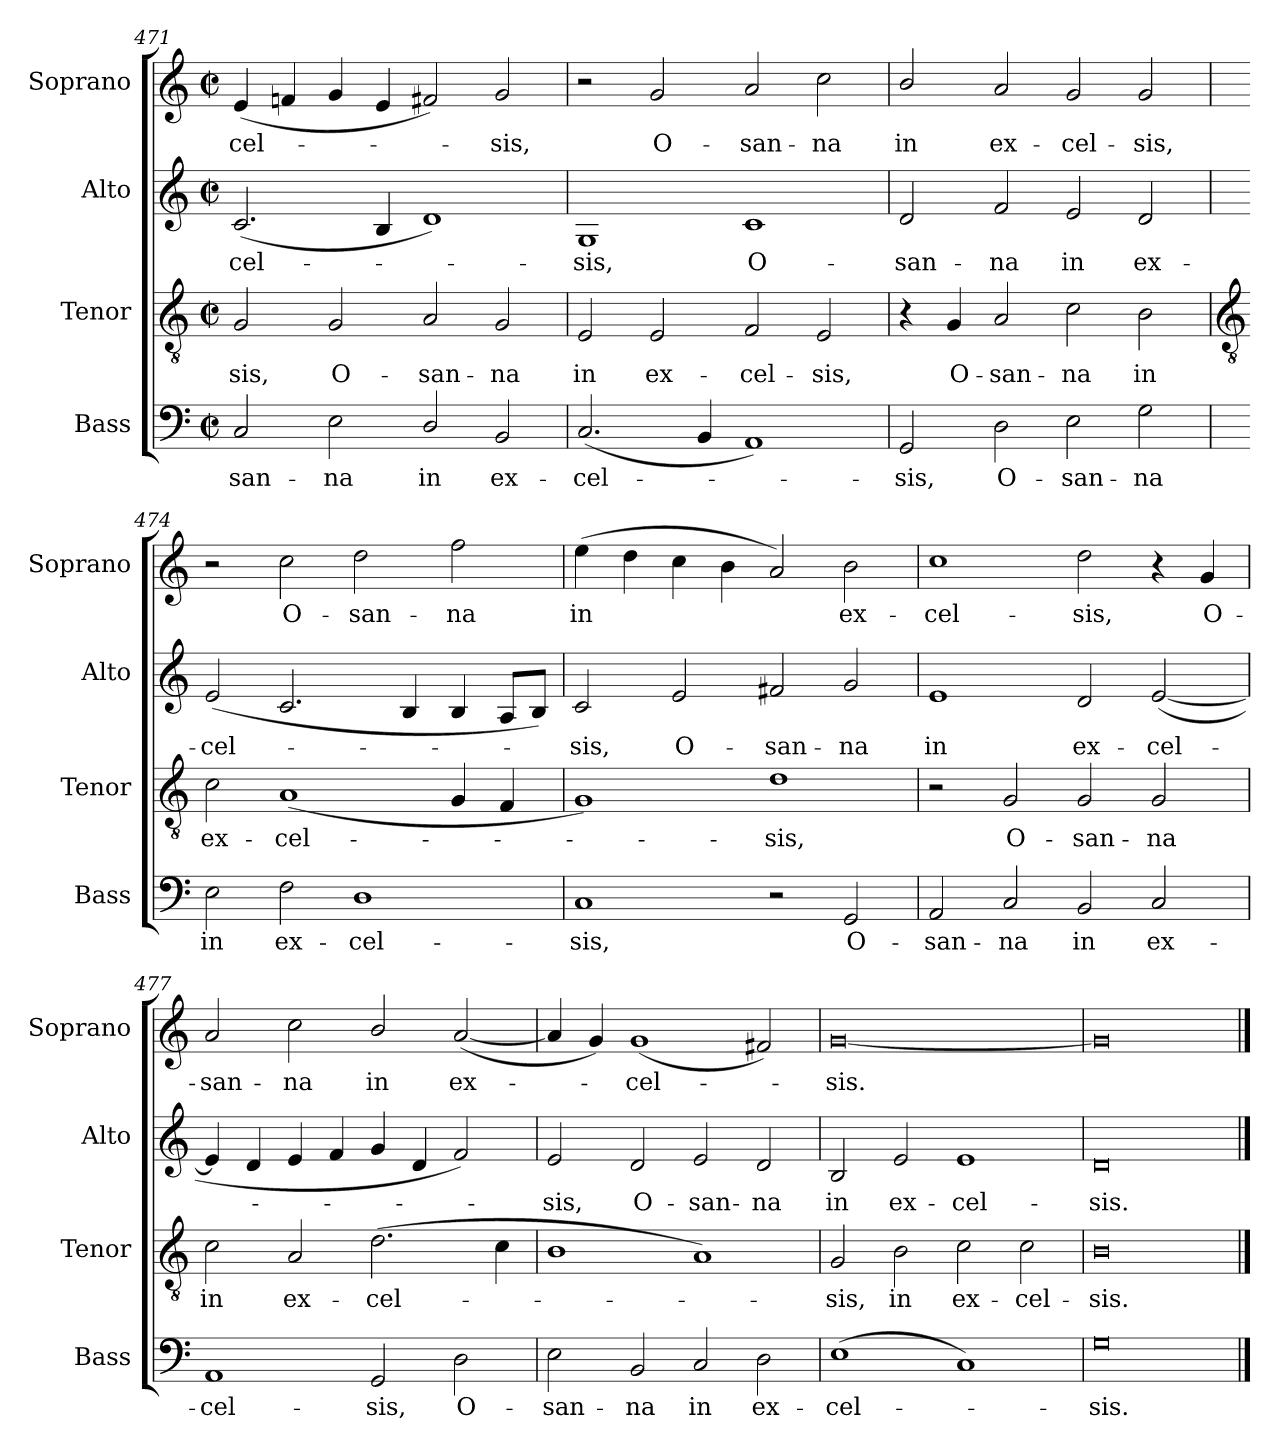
**kern	**text	**kern	**text	**kern	**text	**kern	**text
*part4	*part4	*part3	*part3	*part2	*part2	*part1	*part1
*staff4	*staff4	*staff3	*staff3	*staff2	*staff2	*staff1	*staff1
*I"Bass	*	*I"Tenor	*	*I"Alto	*	*I"Soprano	*
*I'Bass	*	*I'Tenor	*	*I'Alto	*	*I'Soprano	*
*clefF4	*	*clefGv2	*	*clefG2	*	*clefG2	*
*k[]	*	*k[]	*	*k[]	*	*k[]	*
*C:	*	*C:	*	*C:	*	*C:	*
*M4/2	*	*M4/2	*	*M4/2	*	*M4/2	*
*met(c|)	*	*met(c|)	*	*met(c|)	*	*met(c|)	*
=471	=471	=471	=471	=471	=471	=471	=471
!	!LO:LY:b	!	!LO:LY:b	!	!LO:LY:b	!	!LO:LY:b
2C	-san-	2G	-sis,	(<2.c	-cel-	(<4e	-cel-
.	.	.	.	.	.	4fn	.
!	!LO:LY:b	!	!LO:LY:b	!	!	!	!
2E	-na	2G	O-	.	.	4g	.
.	.	.	.	4B	.	4e	.
!	!LO:LY:b	!	!LO:LY:b	!	!	!	!
2D/	in	2A	-san-	1d)	.	2f#X)	.
!	!LO:LY:b	!	!LO:LY:b	!	!	!	!LO:LY:b
2BB	ex-	2G	-na	.	.	2g	sis,
=472	=472	=472	=472	=472	=472	=472	=472
!	!LO:LY:b	!	!LO:LY:b	!	!LO:LY:b	!	!
(<2.C	-cel-	2E	in	1G	sis,	2r	.
!	!	!	!LO:LY:b	!	!	!	!LO:LY:b
.	.	2E	ex-	.	.	2g	O-
4BB	.	.	.	.	.	.	.
!	!	!	!LO:LY:b	!	!LO:LY:b	!	!LO:LY:b
1AA)	.	2F	-cel-	1c	O-	2a	-san-
!	!	!	!LO:LY:b	!	!	!	!LO:LY:b
.	.	2E	-sis,	.	.	2cc	-na
=473	=473	=473	=473	=473	=473	=473	=473
!	!LO:LY:b	!	!	!	!LO:LY:b	!	!LO:LY:b
2GG	sis,	4r	.	2d	-san-	2b/	in
!	!	!	!LO:LY:b	!	!	!	!
.	.	4G	O-	.	.	.	.
!	!LO:LY:b	!	!LO:LY:b	!	!LO:LY:b	!	!LO:LY:b
2D	O-	2A	-san-	2f	-na	2a	ex-
!	!LO:LY:b	!	!LO:LY:b	!	!LO:LY:b	!	!LO:LY:b
2E	-san-	2c	-na	2e	in	2g	-cel-
!	!LO:LY:b	!	!LO:LY:b	!	!LO:LY:b	!	!LO:LY:b
2G	-na	2B	in	2d	ex-	2g	-sis,
!!LO:LB:g=z
=474	=474	=474	=474	=474	=474	=474	=474
*	*	*clefGv2	*	*	*	*	*
!	!LO:LY:b	!	!LO:LY:b	!	!LO:LY:b	!	!
2E	in	2c	ex-	(<2e	-cel-	2r	.
!	!LO:LY:b	!	!LO:LY:b	!	!	!	!LO:LY:b
2F	ex-	(<1A	-cel-	2.c	.	2cc	O-
!	!LO:LY:b	!	!	!	!	!	!LO:LY:b
1D	-cel-	.	.	.	.	2dd	-san-
.	.	.	.	4B	.	.	.
!	!	!	!	!	!	!	!LO:LY:b
.	.	4G	.	4B	.	2ff	-na
.	.	4F	.	8AL	.	.	.
.	.	.	.	8BJ)	.	.	.
=475	=475	=475	=475	=475	=475	=475	=475
!	!LO:LY:b	!	!	!	!LO:LY:b	!	!LO:LY:b
1C	-sis,	1G)	.	2c	sis,	(>4ee	in
.	.	.	.	.	.	4dd	.
!	!	!	!	!	!LO:LY:b	!	!
.	.	.	.	2e	O-	4cc	.
.	.	.	.	.	.	4b	.
!	!	!	!LO:LY:b	!	!LO:LY:b	!	!
2r	.	1d	sis,	2f#X	-san-	2a)	.
!	!LO:LY:b	!	!	!	!LO:LY:b	!	!LO:LY:b
2GG	O-	.	.	2g	-na	2b	ex-
=476	=476	=476	=476	=476	=476	=476	=476
!	!LO:LY:b	!	!	!	!LO:LY:b	!	!LO:LY:b
2AA	-san-	2r	.	1e	in	1cc	-cel-
!	!LO:LY:b	!	!LO:LY:b	!	!	!	!
2C	-na	2G	O-	.	.	.	.
!	!LO:LY:b	!	!LO:LY:b	!	!LO:LY:b	!	!LO:LY:b
2BB	in	2G	-san-	2d	ex-	2dd	-sis,
!	!LO:LY:b	!	!LO:LY:b	!	!LO:LY:b	!	!
2C	ex-	2G	-na	(<[2e	-cel-	4r	.
!	!	!	!	!	!	!	!LO:LY:b
.	.	.	.	.	.	4g	O-
=477	=477	=477	=477	=477	=477	=477	=477
!	!LO:LY:b	!	!LO:LY:b	!	!	!	!LO:LY:b
1AA	-cel-	2c	in	4e]	.	2a	-san-
.	.	.	.	4d	.	.	.
!	!	!	!LO:LY:b	!	!	!	!LO:LY:b
.	.	2A	ex-	4e	.	2cc	-na
.	.	.	.	4f	.	.	.
!	!LO:LY:b	!	!LO:LY:b	!	!	!	!LO:LY:b
2GG	-sis,	(>2.d	-cel-	4g	.	2b/	in
.	.	.	.	4d	.	.	.
!	!LO:LY:b	!	!	!	!	!	!LO:LY:b
2D	O-	.	.	2f)	.	(<[2a	ex-
.	.	4c	.	.	.	.	.
=478	=478	=478	=478	=478	=478	=478	=478
!	!LO:LY:b	!	!	!	!LO:LY:b	!	!
2E	-san-	1B	.	2e	sis,	4a]	.
.	.	.	.	.	.	4g)	.
!	!LO:LY:b	!	!	!	!LO:LY:b	!	!LO:LY:b
2BB	-na	.	.	2d	O-	(<1g	cel-
!	!LO:LY:b	!	!	!	!LO:LY:b	!	!
2C	in	1A)	.	2e	-san-	.	.
!	!LO:LY:b	!	!	!	!LO:LY:b	!	!
2D	ex-	.	.	2d	-na	2f#)	.
=479	=479	=479	=479	=479	=479	=479	=479
!	!LO:LY:b	!	!LO:LY:b	!	!LO:LY:b	!	!LO:LY:b
(<1E	-cel-	2G	sis,	2B	in	[0g	sis.
!	!	!	!LO:LY:b	!	!LO:LY:b	!	!
.	.	2B	in	2e	ex-	.	.
!	!	!	!LO:LY:b	!	!LO:LY:b	!	!
1C)	.	2c	ex-	1e	-cel-	.	.
!	!	!	!LO:LY:b	!	!	!	!
.	.	2c	-cel-	.	.	.	.
=480	=480	=480	=480	=480	=480	=480	=480
!	!LO:LY:b	!	!LO:LY:b	!	!LO:LY:b	!	!
0G	sis.	0B	-sis.	0d	-sis.	0g]	.
==	==	==	==	==	==	==	==
*-	*-	*-	*-	*-	*-	*-	*-
